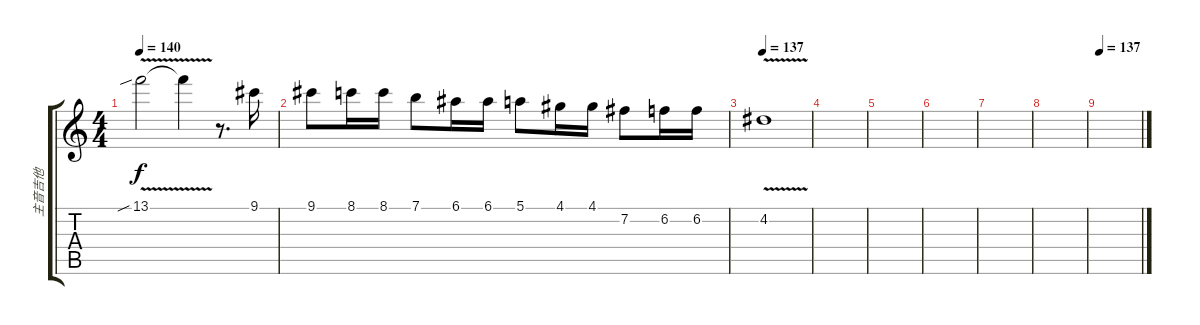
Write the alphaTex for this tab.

\track ("主音吉他" "主音吉他") {instrument overdrivenguitar}
\staff {score tabs}
\tuning (E4 B3 G3 D3 A2 E2) {hide}
\ts (4 4)
\tempo 140
\clef g2
\ks c
13.1{v sib}.2{dy f} 13.1{t}.4 r.8{d} 9.1.16 |
9.1.8 8.1.16 8.1.16 7.1.8 6.1.16 6.1.16 5.1.8 4.1.16 4.1.16 7.2.8 6.2.16 6.2.16 |
\tempo 140
\tempo 137
4.2{v}.1{volume 10 balance 8 instrument overdrivenguitar} |
|
|
|
|
|
\tempo 137
